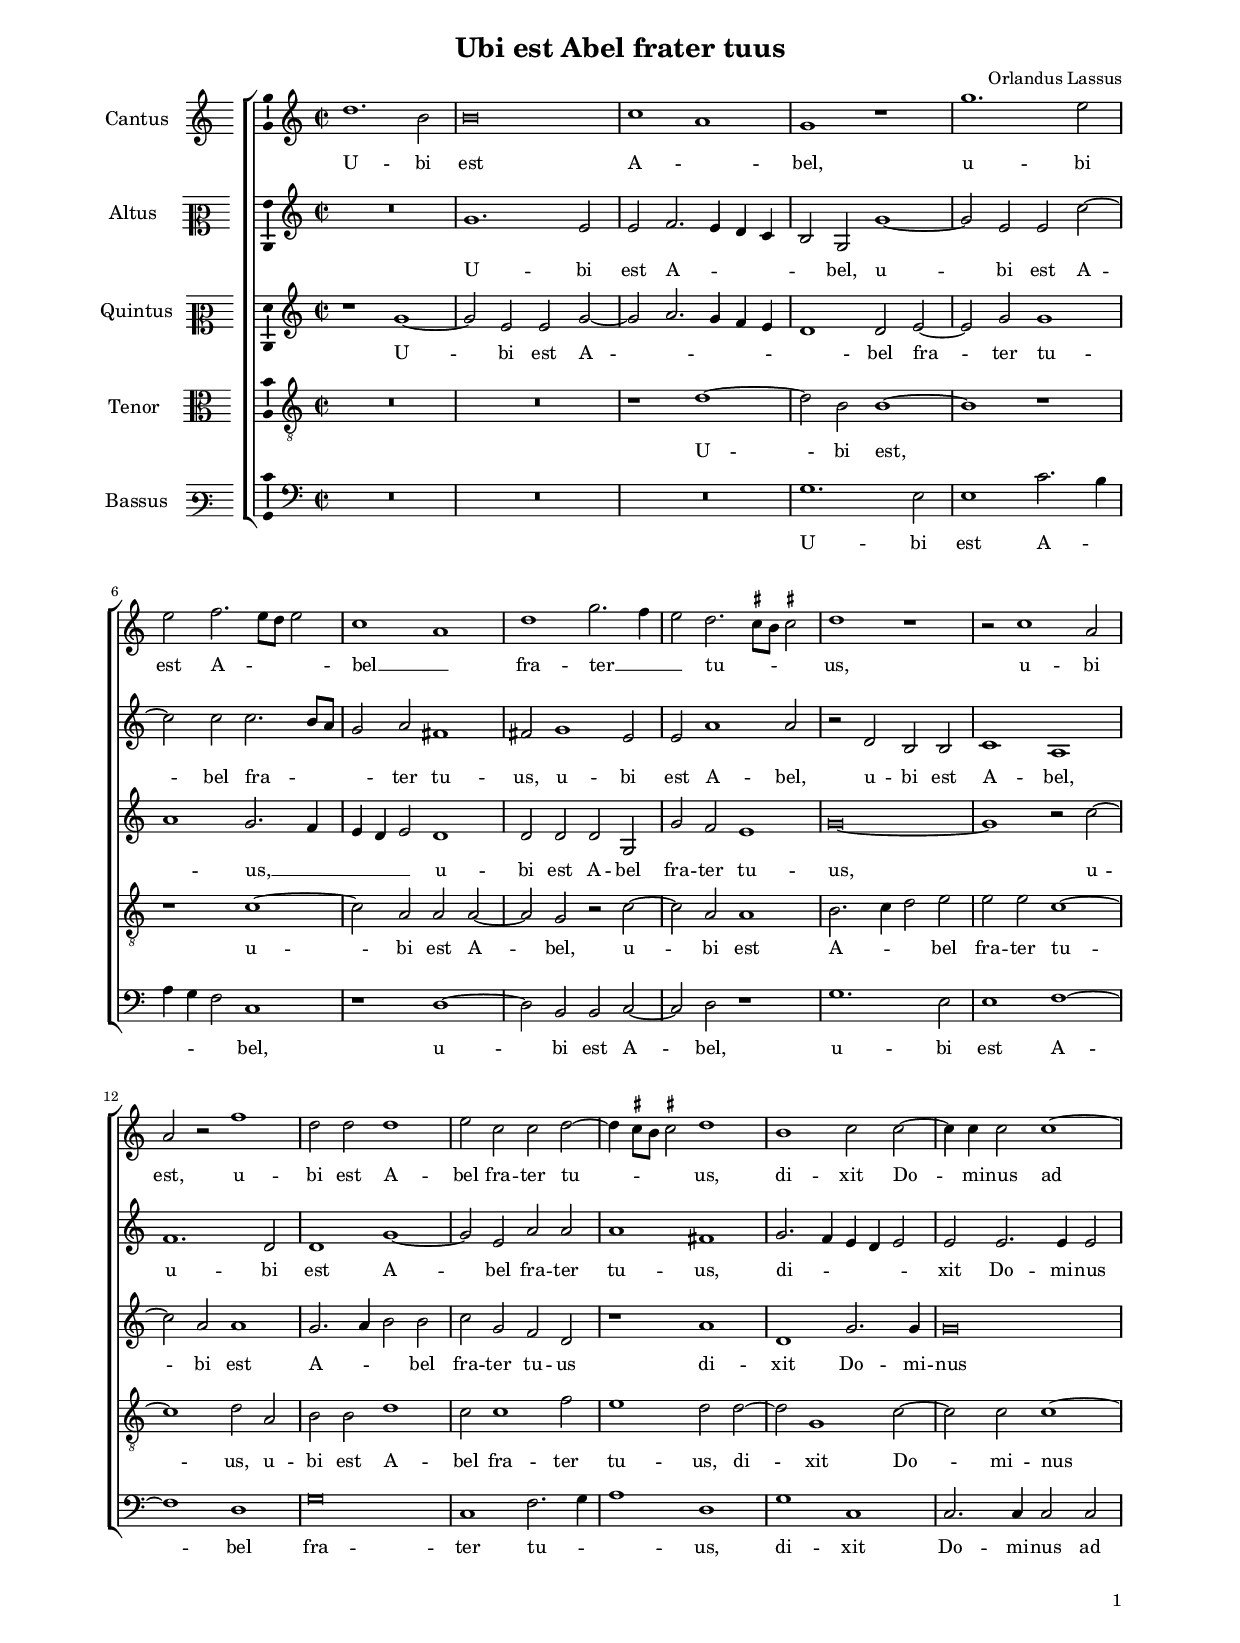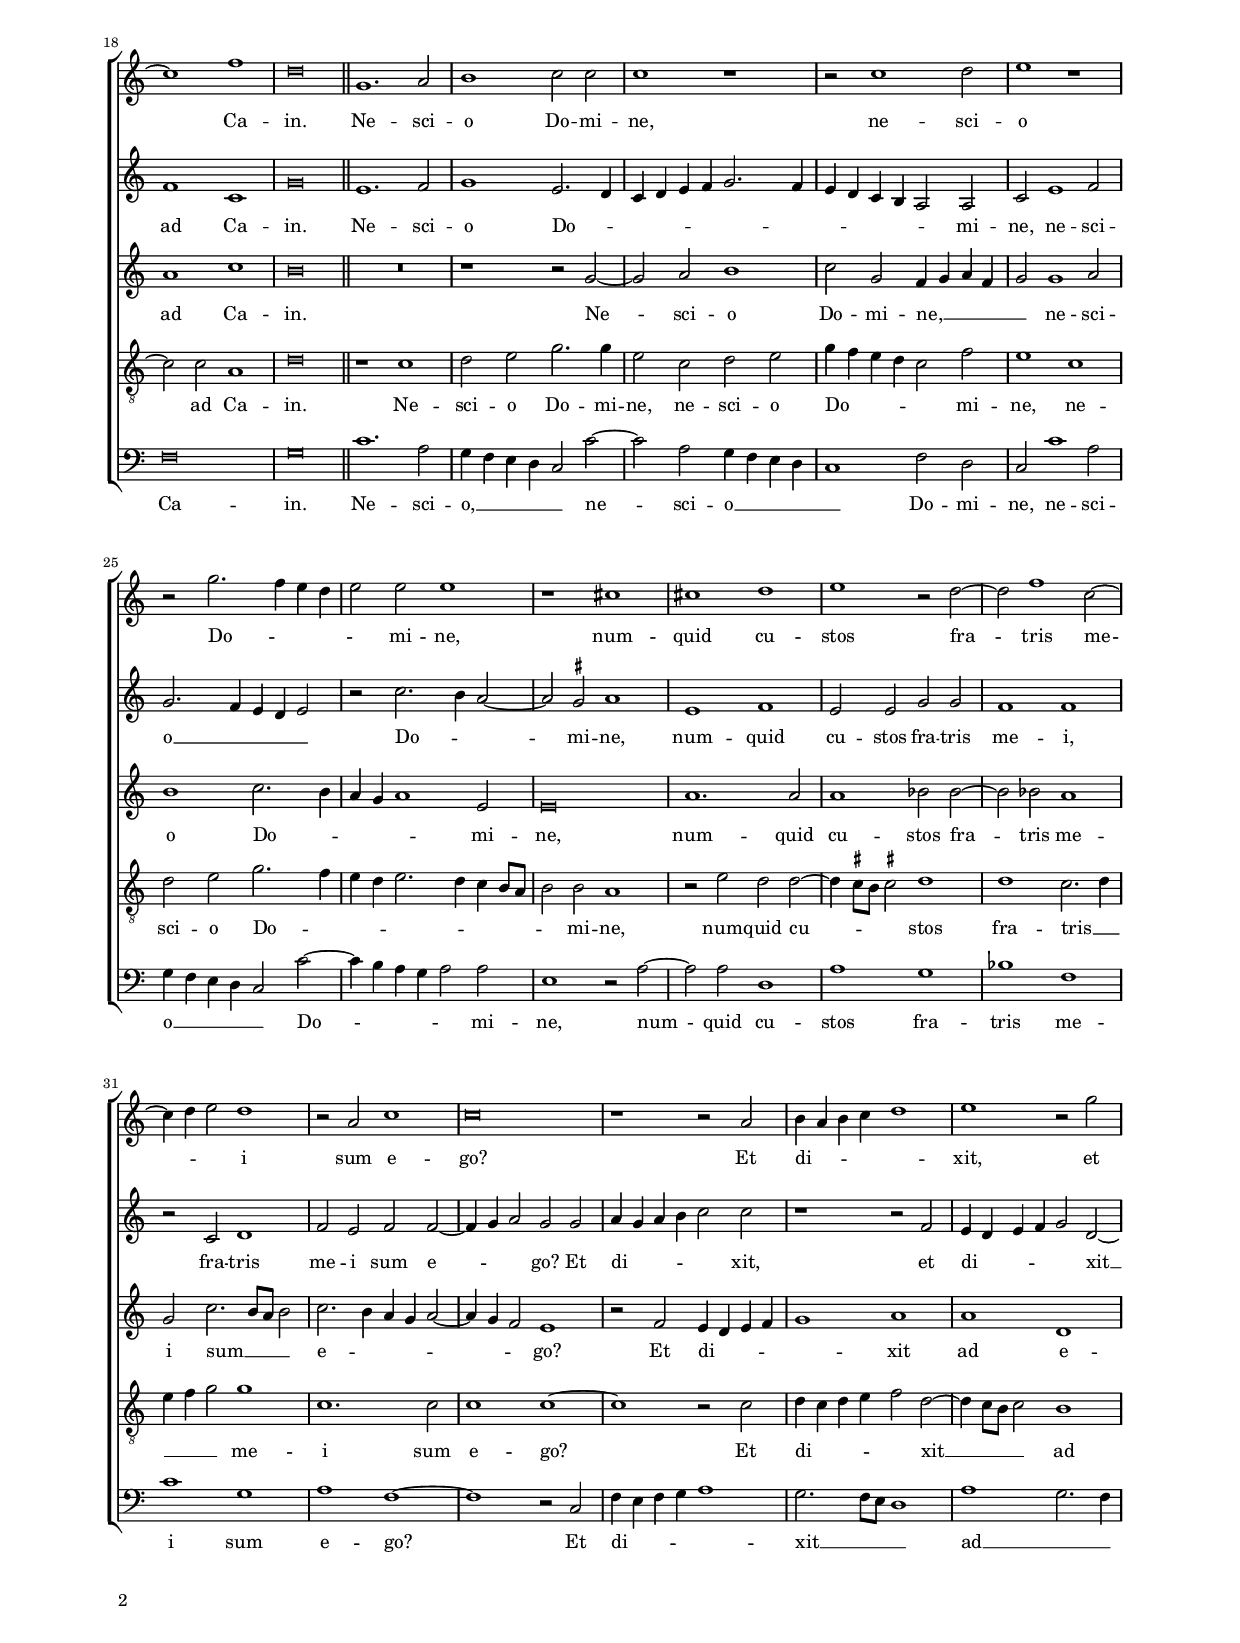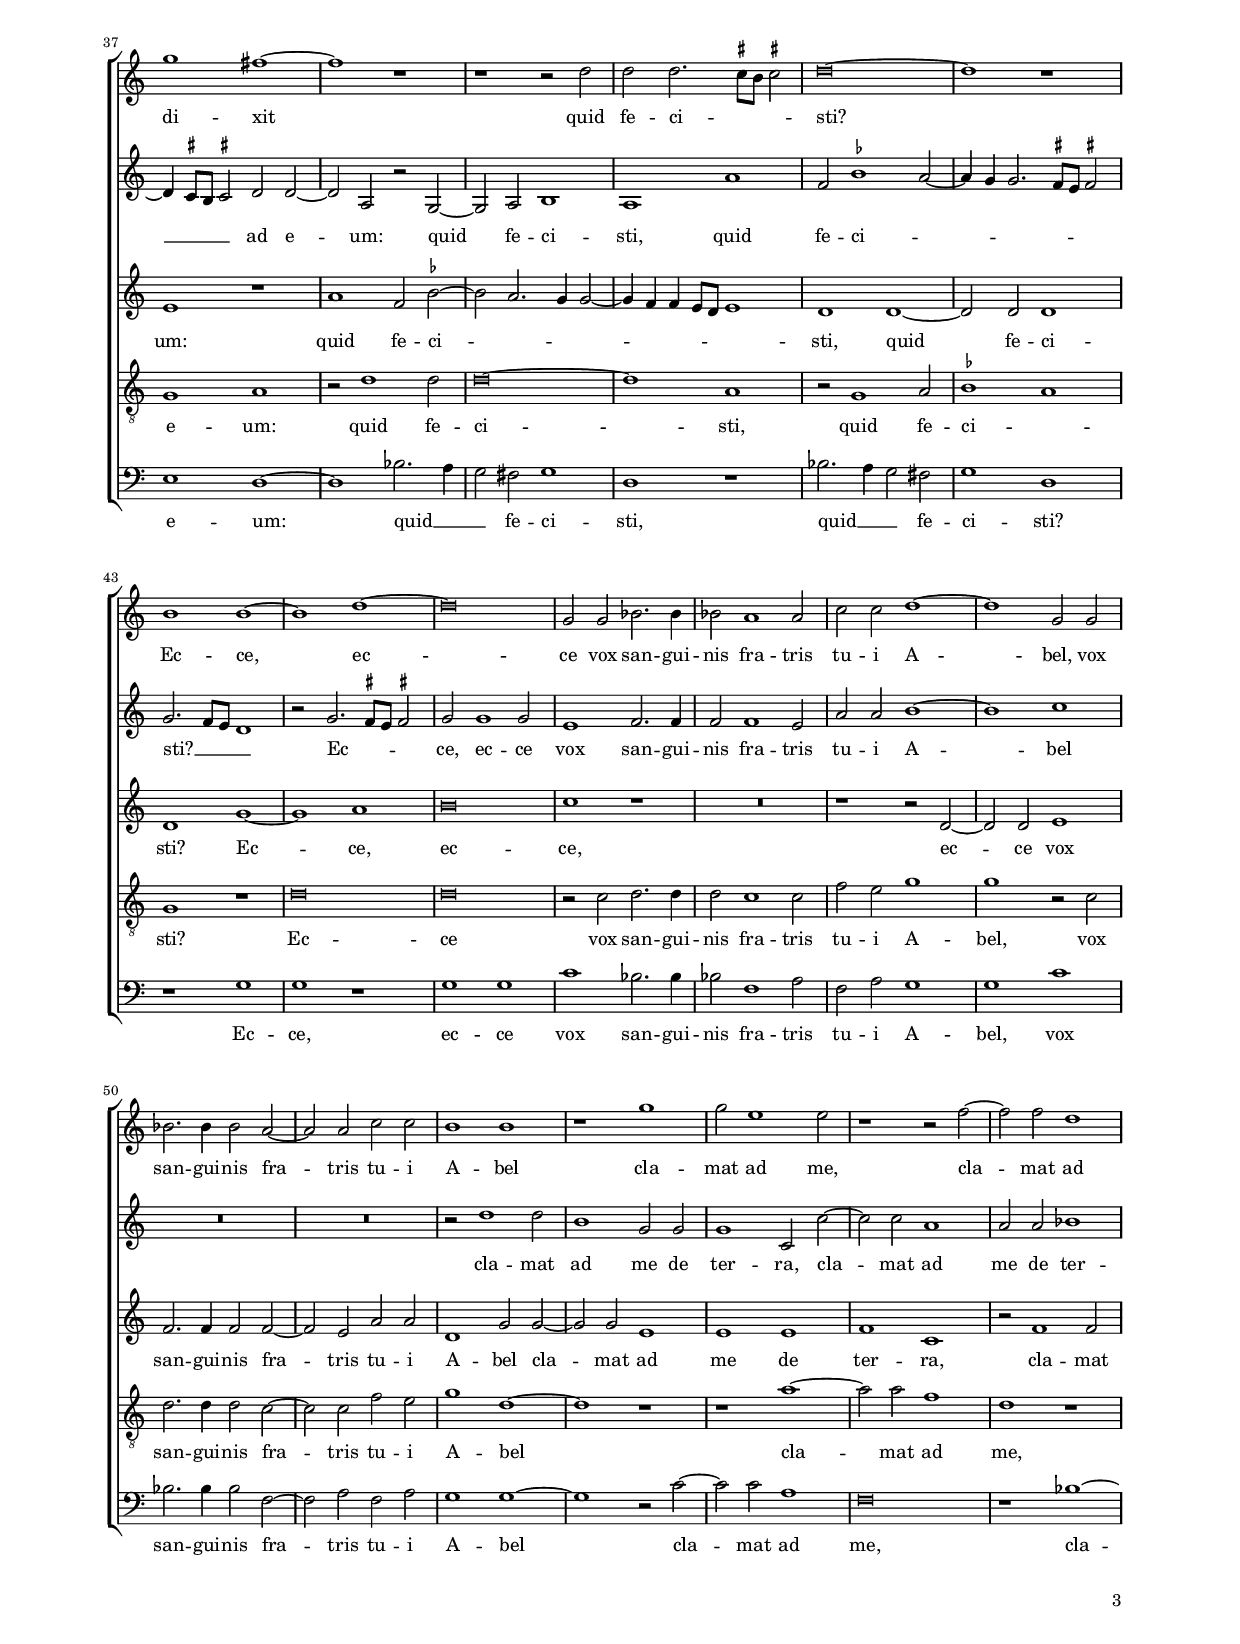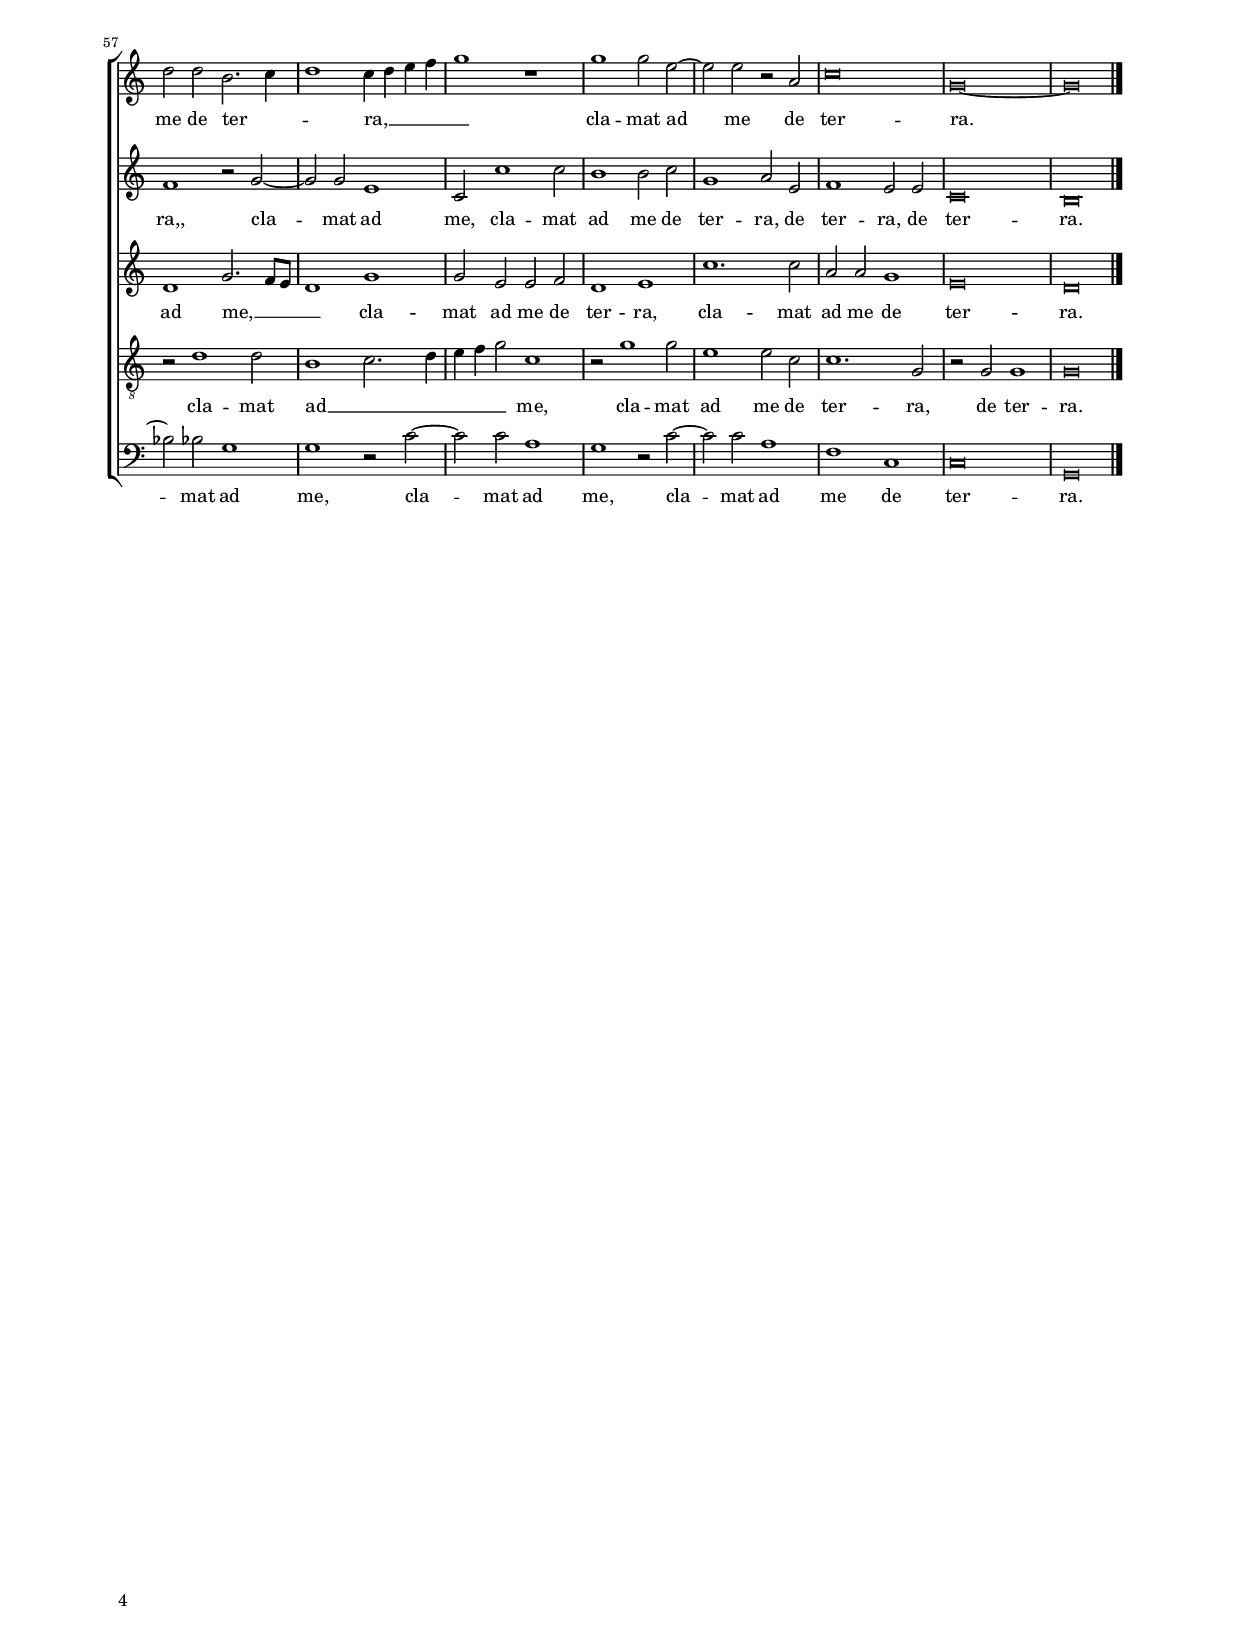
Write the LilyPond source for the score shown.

\header
{
  title="Ubi est Abel frater tuus"
  composer="Orlandus Lassus"
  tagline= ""
}

\version "2.22.0"
\include "deutsch.ly"
#(set-global-staff-size 15)
% #(set-default-paper-size "letter")
#(ly:set-option 'point-and-click #f)


\paper
	{
	top-margin = 1.8 \cm
	bottom-margin = 1.2 \cm
	left-margin = 2 \cm
	right-margin = 2 \cm
	ragged-bottom = ##f
	ragged-last-bottom = ##t
	print-page-number = ##f
	score-system-spacing = #'((basic-distance . 16) (minimum-distance . 14) (padding . 5) (strechability . 150))
	system-system-spacing = #'((basic-distance . 16) (minimum-distance . 14) (padding . 5) (strechability . 150))
    oddFooterMarkup=\markup   \fill-line { "" \fromproperty #'page:page-number-string }
    evenFooterMarkup=\markup  \fill-line { \fromproperty #'page:page-number-string "" }
    last-bottom-spacing = #'((basic-distance . 12) (minimum-distance . 7) (padding . 4))
%	systems-per-page = 3
%	min-systems-per-page = 3
%	markup-system-spacing.basic-distance = #12
%	print-all-headers = ##t
%	print-first-page-number = ##t
%	first-page-number = 1
	}

	
global = {
	\key c \major
	\time 2/2 \set Score.measureLength = #(ly:make-moment 2/1)
    \set Score.tempoHideNote = ##t
    \tempo 2 = 90
    \skip 1*2*19 \bar "||"
    \skip 1*2*45 \bar "|."
	}

	ficta = { \once \set suggestAccidentals = ##t }

	forget = #(define-music-function (music) (ly:music?) #{
		\accidentalStyle forget
		$music
		\accidentalStyle default
		#})


incipitcantus = \markup { \score {
	{
	\set Staff.instrumentName = \markup { \fontsize #1 "Cantus" }
	\key c \major
	\clef violin
	s4 \bar ""
	}
	\layout  {
	raggedright = ##t
	indent = 1.6 \cm
	line-width = 2.4\cm
	\context { \Staff \remove Time_signature_engraver }
	\override Staff.Clef.Y-extent = #'(0 . 0)
	}} \hspace #1 }

      
incipitaltus = \markup { \score {
	{
	\set Staff.instrumentName = \markup { \fontsize #1 "Altus" }
	\key c \major
	\clef mezzosoprano
	s4 \bar ""
	}
	\layout  {
	raggedright = ##t
	indent = 1.6 \cm
	line-width = 2.4\cm
	\context { \Staff \remove Time_signature_engraver }
	\override Staff.Clef.Y-extent = #'(0 . 0)
	}} \hspace #1 }
      
      
incipitquintus = \markup { \score {
	{
	\set Staff.instrumentName = \markup { \fontsize #1 "Quintus" }
	\key c \major
	\clef mezzosoprano
	s4 \bar ""
	}
	\layout  {
	raggedright = ##t
	indent = 1.6 \cm
	line-width = 2.4\cm
	\context { \Staff \remove Time_signature_engraver }
	\override Staff.Clef.Y-extent = #'(0 . 0)
	}} \hspace #1 }


incipittenor = \markup { \score {
	{
	\set Staff.instrumentName = \markup { \fontsize #1 "Tenor" }
	\key c \major
	\clef alto
	s4 \bar ""
	}
	\layout  {
	raggedright = ##t
	indent = 1.6 \cm
	line-width = 2.4\cm
	\context { \Staff \remove Time_signature_engraver }
	\override Staff.Clef.Y-extent = #'(0 . 0)
	}} \hspace #1 }

      
incipitbassus = \markup { \score {
	{
	\set Staff.instrumentName = \markup { \fontsize #1 "Bassus" }
	\key c \major
	\clef varbaritone
	s4 \bar ""
	}
	\layout  {
	raggedright = ##t
	indent = 1.6 \cm
	line-width = 2.4\cm
	\context { \Staff \remove Time_signature_engraver }
	\override Staff.Clef.Y-extent = #'(0 . 0)
	}} \hspace #1 }


cantus =  \relative c''
	{
	d1. h2
	h\breve
	c1 a
	g1 r
%5
	g'1. e2 |
	e2 f2. e8 d e2
	c1 a
	d1 g2. f4
	e2 d2. \ficta cis8 h \ficta cis!2
%10
	d1 r |
	r2 c1 a2
	a2 r f'1
	d2 d d1
	e2 c c d~
%15
	d4 \ficta cis8 h \ficta cis!2 d1 |
	h1 c2 c~
	c4 c c2 c1~
	c1 f
	d\breve
%20
	g,1. a2 |
	h1 c2 c
	c1 r
	r2 c1 d2
	e1 r
%25
	r2 g2. f4 e d |
	e2 e e1
	r1 cis
	cis1 d
	e1 r2 d~
%30
	d2 f1 c2~ |
	c4 d e2 d1
	r2 a c1
	c\breve
	r1 r2 a
%35
	h4 a h c d1 |
	e1 r2 g
	g1 fis~
	fis1 r
	r1 r2 d
%40
	d2 d2. \ficta cis8 h \ficta cis!2 |
	d\breve~
	d1 r
	h1 h~
	h1 d~
%45
	d\breve |
	g,2 g b2. b4
	b2 a1 a2
	c2 c d1~
	d1 g,2 g
%50
	b2. b4 b2 a~ |
	a2 a c c
	h1 h
	r1 g'
	g2 e1 e2
%55
	r1 r2 f~ |
	f2 f d1
	d2 d h2. c4
	d1 c4 d e f
	g1 r
%60
	g1 g2 e~ |
	e2 e r a,
	c\breve
	g\breve~
	g\breve |
	}


altus =  \relative c'
        {
	R\breve
	g'1. e2
	e2 f2. e4 d c
	h2 g g'1~
%5
	g2 e e c'~ |
	c2 c c2. h8 a
	g2 a fis1
	fis2 g1 e2
	e2 a1 a2
%10
	r2 d, h h |
	c1 a
	f'1. d2
	d1 g~
	g2 e a a
%15
	a1 fis |
	g2. f4 e d e2
	e2 e2. e4 e2
	f1 c
	g'\breve
%20
	e1. f2 |
	g1 e2. d4
	c4 d e f g2. f4
	e4 d c h a2 a
	c2 e1 f2
%25
	g2. f4 e d e2 |
	r2 c'2. h4 a2~
	a2 \ficta gis a1
	e1 f
	e2 e g g
%30
	f1 f |
	r2 c d1
	f2 e f f~
	f4 g a2 g g
	a4 g a h c2 c
%35
	r1 r2 f, |
	e4 d e f g2 d~
	d4 \ficta cis8 h \ficta cis!2 d d~
	d2 a r g~
	g2 a h1
%40
	a1 a' |
	f2 \ficta b1 a2~
	a4 g g2. \ficta fis8 e \ficta fis!2
	g2. f8 e d1
	r2 g2. \ficta fis8 e \ficta fis!2
%45
	g2 g1 g2 |
	e1 f2. f4
	f2 f1 e2
	a2 a h1~
	h1 c
%50
	R\breve |
	R\breve
	r2 d1 d2
	h1 g2 g
	g1 c,2 c'~
%55
	c2 c a1 |
	a2 a b1
	f1 r2 g~
	g2 g e1
	c2 c'1 c2
%60
	h1 h2 c |
	g1 a2 e
	f1 e2 e
	c\breve
	h\breve |
	}


quintus =  \relative c'
	{
	r1 g'~
	g2 e e g~
	g2 a2. g4 f e
	d1 d2 e~
%5
	e2 g g1 |
	a1 g2. f4
	e4 d e2 d1
	d2 d d g,
	g'2 f e1
%10
	g\breve~ |
	g1 r2 c~
	c2 a a1
	g2. a4 h2 h
	c2 g f d
%15
	r1 a' |
	d,1 g2. g4
	g\breve
	a1 c
	h\breve |
%20
	R\breve
	r1 r2 g~
	g2 a h1
	c2 g f4 g a f
%24
	g2 g1 a2 |
	h1 c2. h4
	a4 g a1 e2
	e\breve
	a1. a2
%29
	a1 b2 b~ |
	b2 b a1
	g2 c2. h8 a h2
	c2. h4 a g a2~
	a4 g f2 e1
%34
	r2 f e4 d e f |
	g1 a
	a1 d,
	e1 r
	a1 f2 \ficta b~
%39
	b2 a2. g4 g2~ |
	g4 f f e8 d e1
	d1 d~
	d2 d d1
	d1 g~
%44
	g1 a |
	h\breve
	c1 r
	R\breve
	r1 r2 d,~
%49
	d2 d e1 |
	f2. f4 f2 f~
	f2 e a a
	d,1 g2 g~
	g2 g e1
%54
	e1 e |
	f1 c
	r2 f1 f2
	d1 g2. f8 e
	d1 g
%59
	g2 e e f |
	d1 e
	c'1. c2
	a2 a g1
	e\breve
%64
	d\breve |
	}


tenor  =  \relative c'
	{
	R\breve
	R\breve
	r1 d~
	d2 h h1~
%5
	h1 r |
	r1 c~
	c2 a a a~
	a2 g r c~
	c2 a a1
%10
	h2. c4 d2 e |
	e2 e c1~
	c1 d2 a
	h2 h d1
	c2 c1 f2
%15
	e1 d2 d~ |
	d2 g,1 c2~
	c2 c c1~
	c2 c a1
	d\breve
%20
	r1 c |
	d2 e g2. g4
	e2 c d e
	g4 f e d c2 f
	e1 c
%25
	d2 e g2. f4 |
	e4 d e2. d4 c h8 a
	h2 h a1
	r2 e' d d~
	d4 \ficta cis8 h \ficta cis!2 d1
%30
	d1 c2. d4 |
	e4 f g2 g1
	c,1. c2
	c1 c~
	c1 r2 c
%35
	d4 c d e f2 d~ |
	d4 c8 h c2 h1
	g1 a
	r2 d1 d2
	d\breve~
%40
	d1 a |
	r2 g1 a2
	\ficta b1 a
	g1 r
	d'\breve
%45
	d\breve |
	r2 c d2. d4
	d2 c1 c2
	f2 e g1
	g1 r2 c,
%50
	d2. d4 d2 c~ |
	c2 c f e
	g1 d~
	d1 r
	r1 a'~
%55
	a2 a f1
	d1 r
	r2 d1 d2
	h1 c2. d4
	e4 f g2 c,1
%60
	r2 g'1 g2 |
	e1 e2 c
	c1. g2
	r2 g g1
	g\breve |
	}


bassus  =  \relative c
	{
	R\breve
	R\breve
	R\breve
	g'1. e2
%5
	e1 c'2. h4 |
	a4 g f2 c1
	r1 d~
	d2 h h c~
	c2 d r1
%10
	g1. e2 |
	e1 f~
	f1 d
	g\breve
	c,1 f2. g4
%15
	a1 d, |
	g1 c,
	c2. c4 c2 c
	f\breve
	g\breve
%20
	c1. a2 |
	g4 f e d c2 c'~
	c2 a g4 f e d
	c1 f2 d
	c2 c'1 a2
%25
	g4 f e d c2 c'~ |
	c4 h a g a2 a
	e1 r2 a~
	a2 a d,1
	a'1 g
%30
	b1 f |
	c'1 g
	a1 f~
	f1 r2 c
	f4 e f g a1
%35
	g2. f8 e d1 |
	a'1 g2. f4
	e1 d~
	d1 b'2. a4
	g2 fis g1
%40
	d1 r |
	b'2. a4 g2 fis
	g1 d
	r1 g
	g1 r
%45
	g1 g |
	c1 b2. b4
	b2 f1 a2
	f2 a g1
	g1 c
%50
	b2. b4 b2 f~ |
	f2 a f a
	g1 g~
	g1 r2 c~
	c2 c a1
%55
	f\breve |
	r1 b~
	b2 b g1
	g1 r2 c~
	c2 c a1
%60
	g1 r2 c~ |
	c2 c a1
	f1 c
	c\breve
	g\breve |
	}


lyricscantus = \lyricmode {
	U -- bi est A -- _ bel,
        u -- bi est A -- _ _ _ bel __ _ fra -- ter __ _ _ tu -- _ _ _ us,
        u -- bi est,
        u -- bi est A -- bel fra -- ter tu -- _ _ _ us,
        di -- xit Do -- mi -- nus ad Ca -- in.
        Ne -- sci -- o Do -- mi -- ne,
        ne -- sci -- o Do -- _ _ _ _ mi -- ne,
        num -- quid cu -- stos fra -- tris me -- _ _ i sum e -- go?
        Et di -- _ _ _ _ xit,
        et di -- xit
        quid fe -- ci -- _ _ _ sti?
        Ec -- ce,
        ec -- ce vox san -- gui -- nis fra -- tris tu -- i A -- bel,
        vox san -- gui -- nis fra -- tris tu -- i A -- bel
        cla -- mat ad me,
        cla -- mat ad me de ter -- _ _ ra, __ _ _ _ _
        cla -- mat ad me de ter -- ra.
	}


lyricsaltus = \lyricmode {
	U -- bi est A -- _ _ _ _ bel,
        u -- bi est A -- bel fra -- _ _ _ ter tu -- us,
        u -- bi est A -- bel,
        u -- bi est A -- bel,
        u -- bi est A -- bel fra -- ter tu -- us,
        di -- _ _ _ _ xit Do -- mi -- nus ad Ca -- in.
        Ne -- sci -- o Do -- _ _ _ _ _ _ _ _ _ _ _ _ mi -- ne,
        ne -- sci -- o __ _ _ _ _ Do -- _ _ mi -- ne,
        num -- quid cu -- stos fra -- tris me -- i,
        fra -- tris me -- i sum e -- _ _ go?
        Et di -- _ _ _ _ xit,
        et di -- _ _ _ _ xit __ _ _ _ ad e -- um:
        quid fe -- ci -- sti,
        quid fe -- ci -- _ _ _ _ _ _ sti? __ _ _ _
        Ec -- _ _ _ ce,
        ec -- ce vox san -- gui -- nis fra -- tris tu -- i A -- bel
        cla -- mat ad me de ter -- ra,
        cla -- mat ad me de ter -- ra,,
        cla -- mat ad me,
        cla -- mat ad me de ter -- ra,
        de ter -- ra,
        de ter -- ra.
	}


lyricsquintus = \lyricmode {
	U -- bi est A -- _ _ _ _ _ bel fra -- ter tu -- _ us, __ _ _ _ _
        u -- bi est A -- bel fra -- ter tu -- us,
        u -- bi est A -- _ _ bel fra -- ter tu -- us
        di -- xit Do -- mi -- nus ad Ca -- in.
        Ne -- sci -- o Do -- mi -- ne, __ _ _ _ _
        ne -- sci -- o Do -- _ _ _ _ mi -- ne,
        num -- quid cu -- stos fra -- tris me -- i sum __ _ _ _ e -- _ _ _ _ _ _ go?
        Et di -- _ _ _ _ xit ad e -- um:
        quid fe -- ci -- _ _ _ _ _ _ _ _ sti,
        quid fe -- ci -- sti?
        Ec -- ce,
        ec -- ce,
        ec -- ce vox san -- gui -- nis fra -- tris tu -- i A -- bel
        cla -- mat ad me de ter -- ra,
        cla -- mat ad me, __ _ _ _
        cla -- mat ad me de ter -- ra,
        cla -- mat ad me de ter -- ra.
	}


lyricstenor = \lyricmode {
	U -- bi est,
        u -- bi est A -- bel,
        u -- bi est A -- _ _ bel fra -- ter tu -- us,
        u -- bi est A -- bel fra -- ter tu -- us,
        di -- xit Do -- mi -- nus ad Ca -- in.
        Ne -- sci -- o Do -- mi -- ne,
        ne -- sci -- o Do -- _ _ _ _ mi -- ne,
        ne -- sci -- o Do -- _ _ _ _ _ _ _ _ _ mi -- ne,
        num -- quid cu -- _ _ _ stos fra -- tris __ _ _ _ _ me -- i sum e -- go?
        Et di -- _ _ _ _ xit __ _ _ _ ad e -- um:
        quid fe -- ci -- sti,
        quid fe -- ci -- _ sti?
        Ec -- ce vox san -- gui -- nis fra -- tris tu -- i A -- bel,
        vox san -- gui -- nis fra -- tris tu -- i A -- bel
        cla -- mat ad me,
        cla -- mat ad __ _ _ _ _ _ me,
        cla -- mat ad me de ter -- ra,
        de ter -- ra.
	}


lyricsbassus = \lyricmode {
	U -- bi est A -- _ _ _ _ bel,
        u -- bi est A -- bel,
        u -- bi est A -- bel fra -- ter tu -- _ _ us,
        di -- xit Do -- mi -- nus ad Ca -- in.
        Ne -- sci -- o, __ _ _ _ _
        ne -- sci -- o __ _ _ _ _ Do -- mi -- ne,
        ne -- sci -- o __ _ _ _ _ Do -- _ _ _ _ mi -- ne,
        num -- quid cu -- stos fra -- tris me -- i sum e -- go?
        Et di -- _ _ _ _ xit __ _ _ _ ad __ _ _ e -- um:
        quid __ _ _ fe -- ci -- sti,
        quid __ _ _ fe -- ci -- sti?
        Ec -- ce,
        ec -- ce vox san -- gui -- nis fra -- tris tu -- i A -- bel,
        vox san -- gui -- nis fra -- tris tu -- i A -- bel
        cla -- mat ad me,
        cla -- mat ad me,
        cla -- mat ad me,
        cla -- mat ad me de ter -- ra.
	}


\score
{  
    \transpose c c {
	\new ChoirStaff \with { \override StaffGrouper.staff-staff-spacing.basic-distance = #12 }
	<<

	\new Staff << \global
	\new Voice="v1" {
		\set Staff.instrumentName=\incipitcantus
%		\set Staff.instrumentName= "S"
		\set Staff.midiInstrument = "reed organ"
		\clef violin
		\cantus }
	\new Lyrics \lyricsto "v1" {\lyricscantus }
	>>


	\new Staff << \global
	\new Voice="v2" {
		\set Staff.instrumentName=\incipitaltus
%		\set Staff.instrumentName= "A"
		\set Staff.midiInstrument = "reed organ"
		\clef violin 
		\altus}
	\new Lyrics \lyricsto "v2" {\lyricsaltus }
	>>


	\new Staff << \global
	\new Voice="v5" {
		\set Staff.instrumentName=\incipitquintus
%		\set Staff.instrumentName= "Q"
		\set Staff.midiInstrument = "reed organ"
		\clef violin
		\quintus}
	\new Lyrics \lyricsto "v5" {\lyricsquintus }
	>>
   

	\new Staff << \global
	\new Voice="v3" {
		\set Staff.instrumentName=\incipittenor
%		\set Staff.instrumentName= "T"
		\set Staff.midiInstrument = "reed organ"
		\clef "G_8"
		\tenor }
	\new Lyrics \lyricsto "v3" {\lyricstenor }
	>>


	\new Staff << \global
	\new Voice="v4" {
		\set Staff.instrumentName=\incipitbassus
%		\set Staff.instrumentName= "B"
		\set Staff.midiInstrument = "reed organ"
		\clef bass 
		\bassus }
	\new Lyrics \lyricsto "v4" {\lyricsbassus}
	>>

	>>
	} % transpose

	\layout
	{
	indent = 2.3\cm
	\context { \Staff \override TimeSignature.break-visibility = #end-of-line-invisible }
	\context { \Lyrics \override VerticalAxisGroup.nonstaff-relatedstaff-spacing.padding = #1.4 }
%	\context { \Lyrics \override LyricText.font-size = #1 }
	\context { \Staff \consists "Ambitus_engraver" }
	\context { \Score \override BarNumber.padding = #2 }
	\context { \Voice \override NoteHead.style = #'baroque }
	}

\midi
	{
	}

}


% EOF
